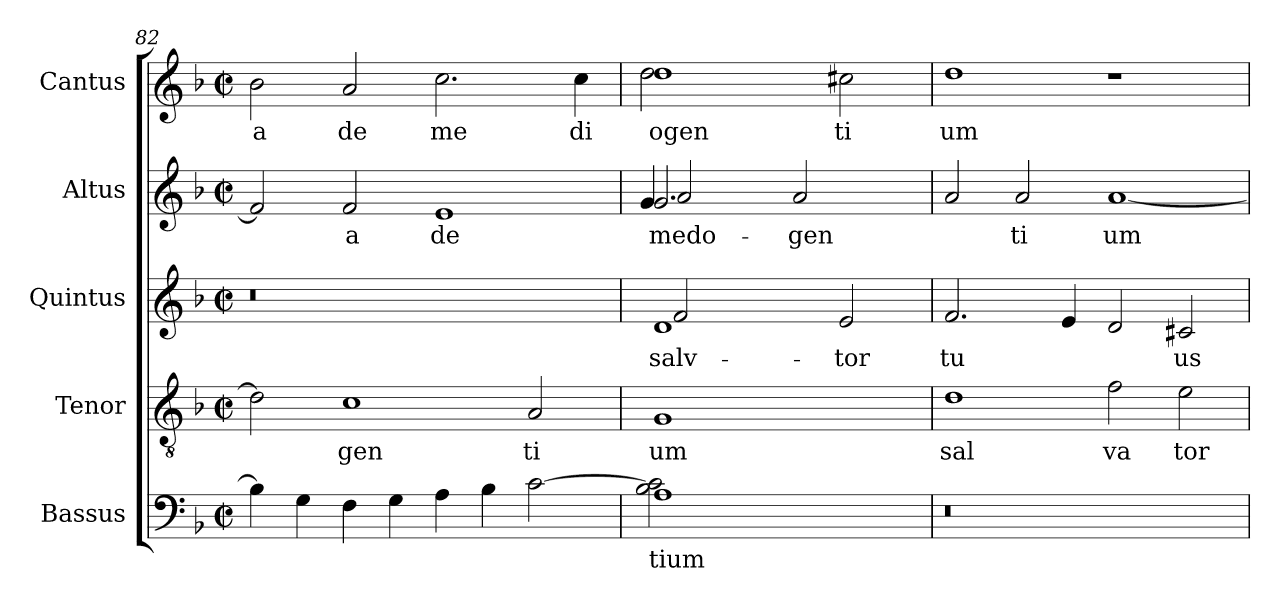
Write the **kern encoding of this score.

**kern	**text	**kern	**text	**kern	**text	**kern	**text	**kern	**text
*part5	*part5	*part4	*part4	*part3	*part3	*part2	*part2	*part1	*part1
*staff5	*staff5	*staff4	*staff4	*staff3	*staff3	*staff2	*staff2	*staff1	*staff1
*I"Bassus	*	*I"Tenor	*	*I"Quintus	*	*I"Altus	*	*I"Cantus	*
*clefF4	*	*clefGv2	*	*clefG2	*	*clefG2	*	*clefG2	*
*k[b-]	*	*k[b-]	*	*k[b-]	*	*k[b-]	*	*k[b-]	*
*F:	*	*F:	*	*F:	*	*F:	*	*F:	*
*M2/2	*	*M2/2	*	*M2/2	*	*M2/2	*	*M2/2	*
*met(c|)	*	*met(c|)	*	*met(c|)	*	*met(c|)	*	*met(c|)	*
=82	=82	=82	=82	=82	=82	=82	=82	=82	=82
!	!LO:LY:b:cj	!	!LO:LY:b:cj	!	!	!	!LO:LY:b:cj	!	!LO:LY:b:cj
4B-\]	--	2d\]	.	0r	.	2f/]	--	2b-\	a
!	!LO:LY:b:cj	!	!	!	!	!	!	!	!
4G\	--	.	.	.	.	.	.	.	.
!	!LO:LY:b:cj	!	!LO:LY:b:cj	!	!	!	!LO:LY:b:cj	!	!LO:LY:b:cj
4F\	--	1c	gen	.	.	2f/	-a	2a/	de
!	!LO:LY:b:cj	!	!	!	!	!	!	!	!
4G\	--	.	.	.	.	.	.	.	.
!	!LO:LY:b:cj	!	!	!	!	!	!LO:LY:b:cj	!	!LO:LY:b:cj
4A\	--	.	.	.	.	1e	de	2.cc\	me
!	!LO:LY:b:cj	!	!	!	!	!	!	!	!
4B-\	--	.	.	.	.	.	.	.	.
!	!LO:LY:b:cj	!	!LO:LY:b:cj	!	!	!	!	!	!
[>2c\	--	2A/	ti	.	.	.	.	.	.
!	!	!	!	!	!	!	!	!	!LO:LY:b:cj
.	.	.	.	.	.	.	.	4cc\	di
=83	=83	=83	=83	=83	=83	=83	=83	=83	=83
*^	*	*	*	*	*	*	*	*	*
!	!	!LO:LY:b:cj	!	!LO:LY:b:cj	!	!LO:LY:b:cj	!	!LO:LY:b:cj	!	!LO:LY:b:cj
*	*	*	*	*	*^	*	*^	*	*^	*
*	*	*	*	*	*	*	*	*	*^	*	*	*	*
1A	2c\] 2B-\	-tium-	1G	um	1d	2f/	salv-	2.g/	2a/	4g/	medo-	1dd	2dd\	ogen
.	.	.	.	.	.	.	.	.	.	4ryy	.	.	.	.
.	2ryy	.	.	.	.	1ryy	.	.	4ryy	1ryy	.	.	1ryy	.
!	!	!	!	!	!	!	!	!	!	!	!LO:LY:b:cj	!	!	!
.	.	.	.	.	.	.	.	2a/	2.ryy	.	-gen-	.	.	.
!	!	!	!	!	!	!	!LO:LY:b:cj	!	!	!	!	!	!	!LO:LY:b:cj
2ryy	2ryy	.	2ryy	.	2e/	.	-tor	.	.	.	.	2cc#\	.	ti
.	.	.	.	.	.	.	.	4ryy	.	.	.	.	.	.
*	*	*	*	*	*v	*v	*	*	*	*	*	*v	*v	*
*v	*v	*	*	*	*	*	*v	*v	*v	*	*	*
!!LO:PB:g=z
=84	=84	=84	=84	=84	=84	=84	=84	=84	=84
!	!	!	!LO:LY:b:cj	!	!LO:LY:b:cj	!	!LO:LY:b:cj	!	!LO:LY:b:cj
0r	.	1d	sal	2.f/	tu-	2a/	--	1dd	um
!	!	!	!	!	!	!	!LO:LY:b:cj	!	!
.	.	.	.	.	.	2a/	-ti	.	.
!	!	!	!	!	!LO:LY:b:cj	!	!	!	!
.	.	.	.	4e/	--	.	.	.	.
!	!	!	!LO:LY:b:cj	!	!LO:LY:b:cj	!	!LO:LY:b:cj	!	!
.	.	2f\	va	2d/	--	[<1a	um	1r	.
!	!	!	!LO:LY:b:cj	!	!LO:LY:b:cj	!	!	!	!
.	.	2e\	tor	2c#X/	-us	.	.	.	.
=	=	=	=	=	=	=	=	=	=
*-	*-	*-	*-	*-	*-	*-	*-	*-	*-
